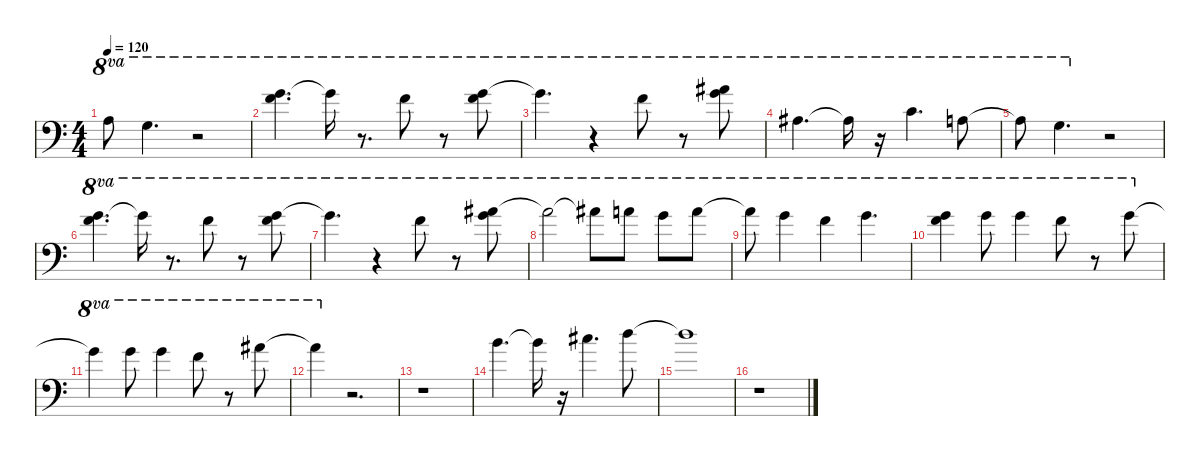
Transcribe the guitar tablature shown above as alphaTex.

\defaultSystemsLayout 4
\hideDynamics
\bracketExtendMode nobrackets
\singleTrackTrackNamePolicy hidden
\multiTrackTrackNamePolicy hidden
\firstSystemTrackNameMode fullname
\firstSystemTrackNameOrientation horizontal
\otherSystemsTrackNameOrientation horizontal
\track ("Vocals" "ob.") {instrument oboe}
\staff {score}
\tuning (Eb4 B3 Gb3 B2 Gb2 B1)
\ts (4 4)
\tempo 120
\clef f4
\ks c
10.2{t}.8{ot 8va dy f beam Down} 8.2.4{d ot 8va beam Down} r.2{ot 8va beam Down} |
(16.1 18.2).4{d ot 8va beam Down} 16.1{t}.16{ot 8va beam Down} r.8{d ot 8va beam Down} 18.2.8{ot 8va beam Down} r.8{ot 8va beam Down} (16.1 18.2).8{ot 8va beam Down} |
16.1{t}.4{d ot 8va beam Down} r.4{ot 8va beam Down} 18.2.8{ot 8va beam Down} r.8{ot 8va beam Down} (19.1{acc #} 20.2).8{ot 8va beam Down} |
16.3{acc #}.4{d ot 8va beam Down} 16.3{t acc #}.16{ot 8va beam Down} r.16{ot 8va beam Down} 13.2.4{d ot 8va beam Down} 10.2.8{ot 8va beam Down} |
10.2{t}.8{ot 8va beam Down} 8.2.4{d ot 8va beam Down} r.2{beam Down} |
(16.1 18.2).4{d ot 8va beam Down} 16.1{t}.16{ot 8va beam Down} r.8{d ot 8va beam Down} 18.2.8{ot 8va beam Down} r.8{ot 8va beam Down} (16.1 18.2).8{ot 8va beam Down} |
16.1{t}.4{d ot 8va beam Down} r.4{ot 8va beam Down} 18.2.8{ot 8va beam Down} r.8{ot 8va beam Down} (19.1{acc #} 20.2).8{ot 8va beam Down} |
19.1{t acc #}.2{ot 8va beam Down} 19.1{t acc #}.8{ot 8va beam Down} 18.1.8{ot 8va beam Down} 16.1.8{ot 8va beam Down} 18.1.8{ot 8va beam Down} |
18.1{t}.8{ot 8va beam Down} 16.1.4{ot 8va beam Down} 14.1.4{ot 8va beam Down} 16.1.4{d ot 8va beam Down} |
(16.1 18.2).4{ot 8va beam Down} 16.1.8{ot 8va beam Down} 16.1.4{ot 8va beam Down} 14.1.8{ot 8va beam Down} r.8{ot 8va beam Down} 16.1.8{ot 8va beam Down} |
16.1{t}.4{ot 8va beam Down} 16.1.8{ot 8va beam Down} 16.1.4{ot 8va beam Down} 14.1.8{ot 8va beam Down} r.8{ot 8va beam Down} 19.1{acc #}.8{ot 8va beam Down} |
19.1{t acc #}.4{ot 8va beam Down} r.2{d beam Down} |
r.1{beam Down} |
8.1.4{d beam Down} 8.1{t}.16{beam Down} r.16{beam Down} 10.1{acc #}.4{d beam Down} 11.1.8{beam Down} |
11.1{t}.1{beam Down} |
r.1{beam Down}
